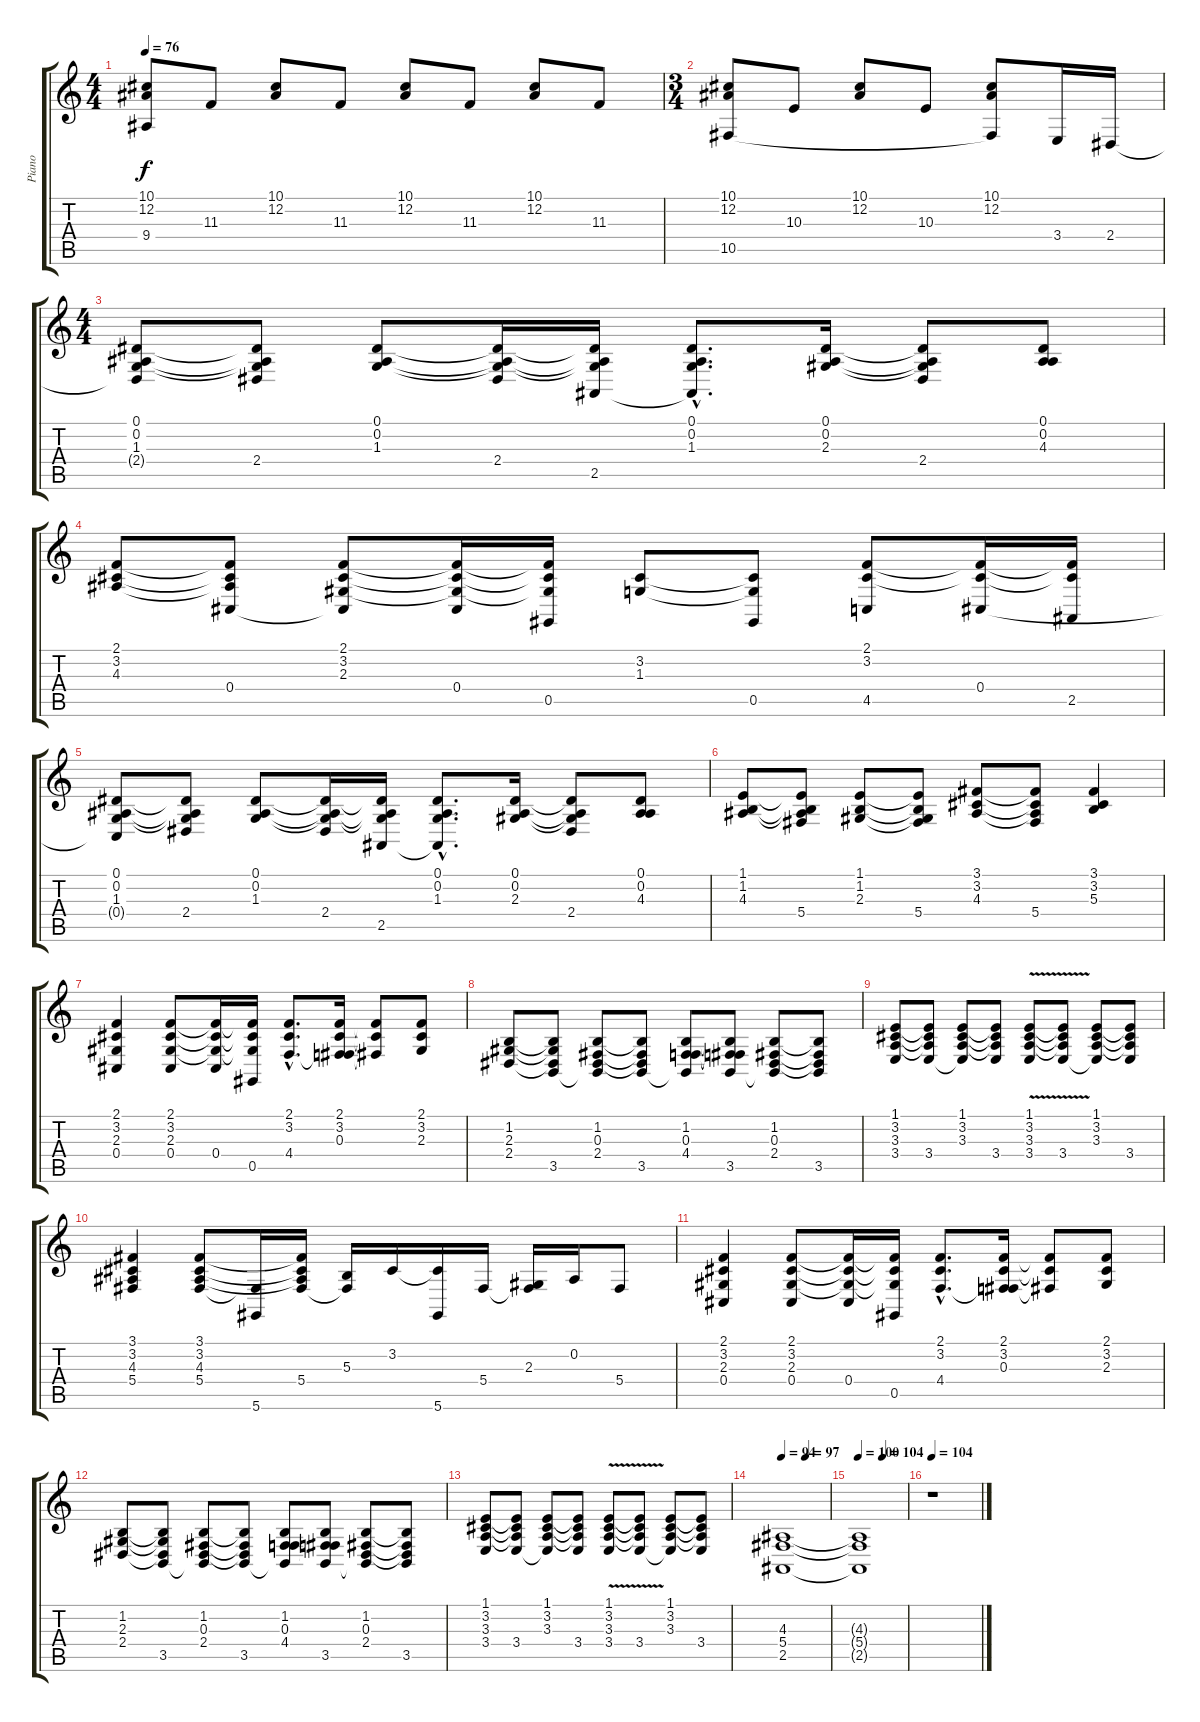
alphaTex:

\track ("Piano" "Piano") {instrument brightacousticpiano}
\staff {score tabs}
\tuning (Eb4 Bb3 Gb3 Db3 Ab2 Eb2) {hide}
\ts (4 4)
\tempo 76
\clef g2
\ks c
(10.1 12.2 9.4).8{dy f} 11.3.8 (10.1 12.2).8 11.3.8 (10.1 12.2).8 11.3.8 (10.1 12.2).8 11.3.8 |
\ts (3 4)
(10.1 12.2 10.5).8 10.3.8 (10.1 12.2).8 10.3.8 (10.1 12.2 10.5{t}).8 3.4.16 2.4.16 |
\ts (4 4)
(0.1 0.2 1.3 2.4{t}).8 (0.1{t} 0.2{t} 1.3{t} 2.4).8 (0.1 0.2 1.3).8 (0.1{t} 0.2{t} 1.3{t} 2.4).16 (0.1{t} 0.2{t} 1.3{t} 2.5).16 (0.1{hac} 0.2{hac} 1.3{hac} 2.5{hac t}).8{d} (0.1 0.2 2.3).16 (0.1{t} 0.2{t} 2.3{t} 2.4).8 (0.1 0.2 4.3).8 |
(2.1 3.2 4.3).8 (2.1{t} 3.2{t} 4.3{t} 0.4).8 (2.1 3.2 2.3 0.4{t}).8 (2.1{t} 3.2{t} 2.3{t} 0.4).16 (2.1{t} 3.2{t} 2.3{t} 0.5).16 (3.2 1.3).8 (3.2{t} 1.3{t} 0.5).8 (2.1 3.2 4.5).8 (2.1{t} 3.2{t} 0.4).16 (2.1{t} 3.2{t} 2.5).16 |
(0.1 0.2 1.3 0.4{t}).8 (0.1{t} 0.2{t} 1.3{t} 2.4).8 (0.1 0.2 1.3).8 (0.1{t} 0.2{t} 1.3{t} 2.4).16 (0.1{t} 0.2{t} 1.3{t} 2.5).16 (0.1{hac} 0.2{hac} 1.3{hac} 2.5{hac t}).8{d} (0.1 0.2 2.3).16 (0.1{t} 0.2{t} 2.3{t} 2.4).8 (0.1 0.2 4.3).8 |
(1.1 1.2 4.3).8 (1.1{t} 1.2{t} 4.3{t} 5.4).8 (1.1 1.2 2.3).8 (1.1{t} 1.2{t} 2.3{t} 5.4).8 (3.1 3.2 4.3).8 (3.1{t} 3.2{t} 4.3{t} 5.4).8 (3.1 3.2 5.3).4 |
(2.1 3.2 2.3 0.4).4 (2.1 3.2 2.3 0.4).8 (2.1{t} 3.2{t} 2.3{t} 0.4).16 (2.1{t} 3.2{t} 2.3{t} 0.5).16 (2.1{hac} 3.2{hac} 4.4{hac}).8{d} (2.1 3.2 0.3 4.4{t}).16 (2.1{t} 3.2{t} 0.3{t}).8 (2.1 3.2 2.3).8 |
(1.2 2.3 2.4).8 (1.2{t} 2.3{t} 2.4{t} 3.5).8 (1.2 0.3 2.4 3.5{t}).8 (1.2{t} 0.3{t} 2.4{t} 3.5).8 (1.2 0.3 4.4 3.5{t}).8 (1.2{t} 0.3{t} 4.4{t} 3.5).8 (1.2 0.3 2.4 3.5{t}).8 (1.2{t} 0.3{t} 2.4{t} 3.5).8 |
(1.1 3.2 3.3 3.4).8 (1.1{t} 3.2{t} 3.3{t} 3.4).8 (1.1 3.2 3.3 3.4{t}).8 (1.1{t} 3.2{t} 3.3{t} 3.4).8 (1.1{v} 3.2{v} 3.3{v} 3.4{v}).8 (1.1{t} 3.2{t} 3.3{t} 3.4).8 (1.1 3.2 3.3 3.4{t}).8 (1.1{t} 3.2{t} 3.3{t} 3.4).8 |
(3.1 3.2 4.3 5.4).4 (3.1 3.2 4.3 5.4).8 (5.4{t} 5.6).16 (3.1{t} 3.2{t} 4.3{t} 5.4).16 (5.3 5.4{t}).16 3.2.16 (3.2{t} 5.6).16 5.4.16 (2.3 5.4{t}).16 0.2.16 5.4.8 |
(2.1 3.2 2.3 0.4).4 (2.1 3.2 2.3 0.4).8 (2.1{t} 3.2{t} 2.3{t} 0.4).16 (2.1{t} 3.2{t} 2.3{t} 0.5).16 (2.1{hac} 3.2{hac} 4.4{hac}).8{d} (2.1 3.2 0.3 4.4{t}).16 (2.1{t} 3.2{t} 0.3{t}).8 (2.1 3.2 2.3).8 |
(1.2 2.3 2.4).8 (1.2{t} 2.3{t} 2.4{t} 3.5).8 (1.2 0.3 2.4 3.5{t}).8 (1.2{t} 0.3{t} 2.4{t} 3.5).8 (1.2 0.3 4.4 3.5{t}).8 (1.2{t} 0.3{t} 4.4{t} 3.5).8 (1.2 0.3 2.4 3.5{t}).8 (1.2{t} 0.3{t} 2.4{t} 3.5).8 |
(1.1 3.2 3.3 3.4).8 (1.1{t} 3.2{t} 3.3{t} 3.4).8 (1.1 3.2 3.3 3.4{t}).8 (1.1{t} 3.2{t} 3.3{t} 3.4).8 (1.1{v} 3.2{v} 3.3{v} 3.4{v}).8 (1.1{t} 3.2{t} 3.3{t} 3.4).8 (1.1 3.2 3.3 3.4{t}).8 (1.1{t} 3.2{t} 3.3{t} 3.4).8 |
\tempo 94
\tempo (97 0.5)
(4.3 5.4 2.5).1 |
\tempo 100
\tempo (104 0.5)
(4.3{t} 5.4{t} 2.5{t}).1 |
\tempo 104
r.1
